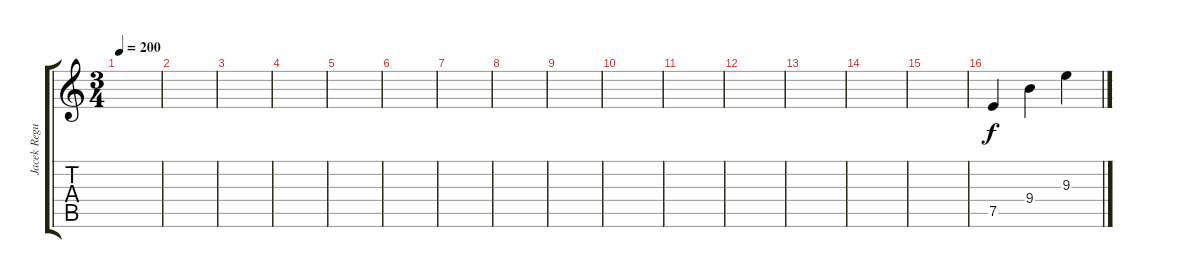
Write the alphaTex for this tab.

\track ("Jacek Regulski -Rythm Guitar" "Jacek Regu") {instrument acousticguitarsteel}
\staff {score tabs}
\tuning (E4 B3 G3 D3 A2 E2) {hide}
\ts (3 4)
\tempo 200
\clef g2
\ks c
|
|
|
|
|
|
|
|
|
|
|
|
|
|
|
7.5.4 9.4.4 9.3.4
